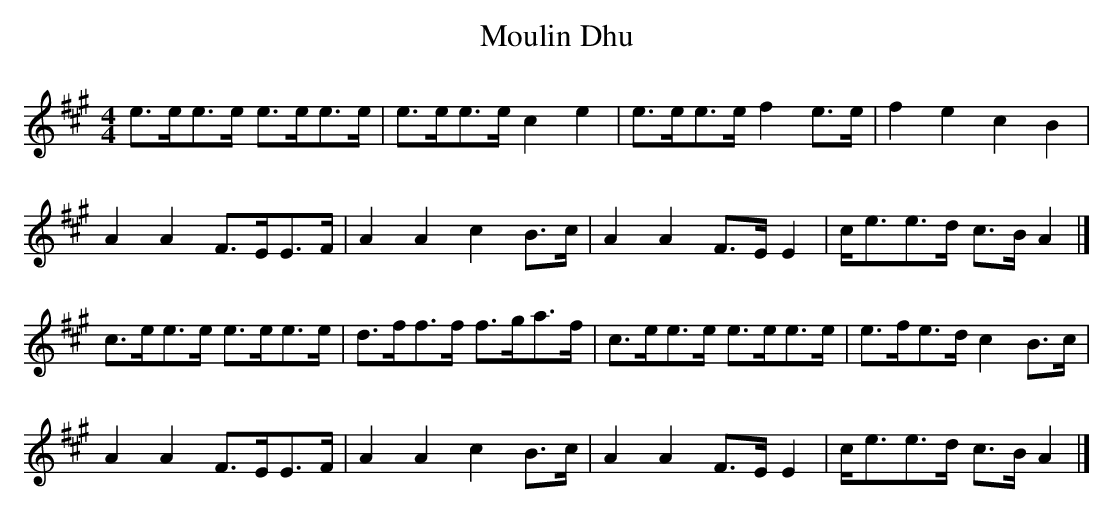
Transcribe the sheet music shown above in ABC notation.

X:1
T:Moulin Dhu
M:4/4
L:1/8
K:A
e>ee>e e>ee>e|e>ee>e c2 e2|e>ee>e f2 e>e|f2 e2 c2 B2|
A2 A2 F>EE>F|A2 A2 c2 B>c|A2 A2 F>E E2|c<ee>d c>B A2|]
c>ee>e e>ee>e|d>ff>f f>ga>f|c>ee>e e>ee>e|e>fe>d c2 B>c|
A2 A2 F>EE>F|A2 A2 c2 B>c|A2 A2 F>E E2|c<ee>d c>B A2|]
